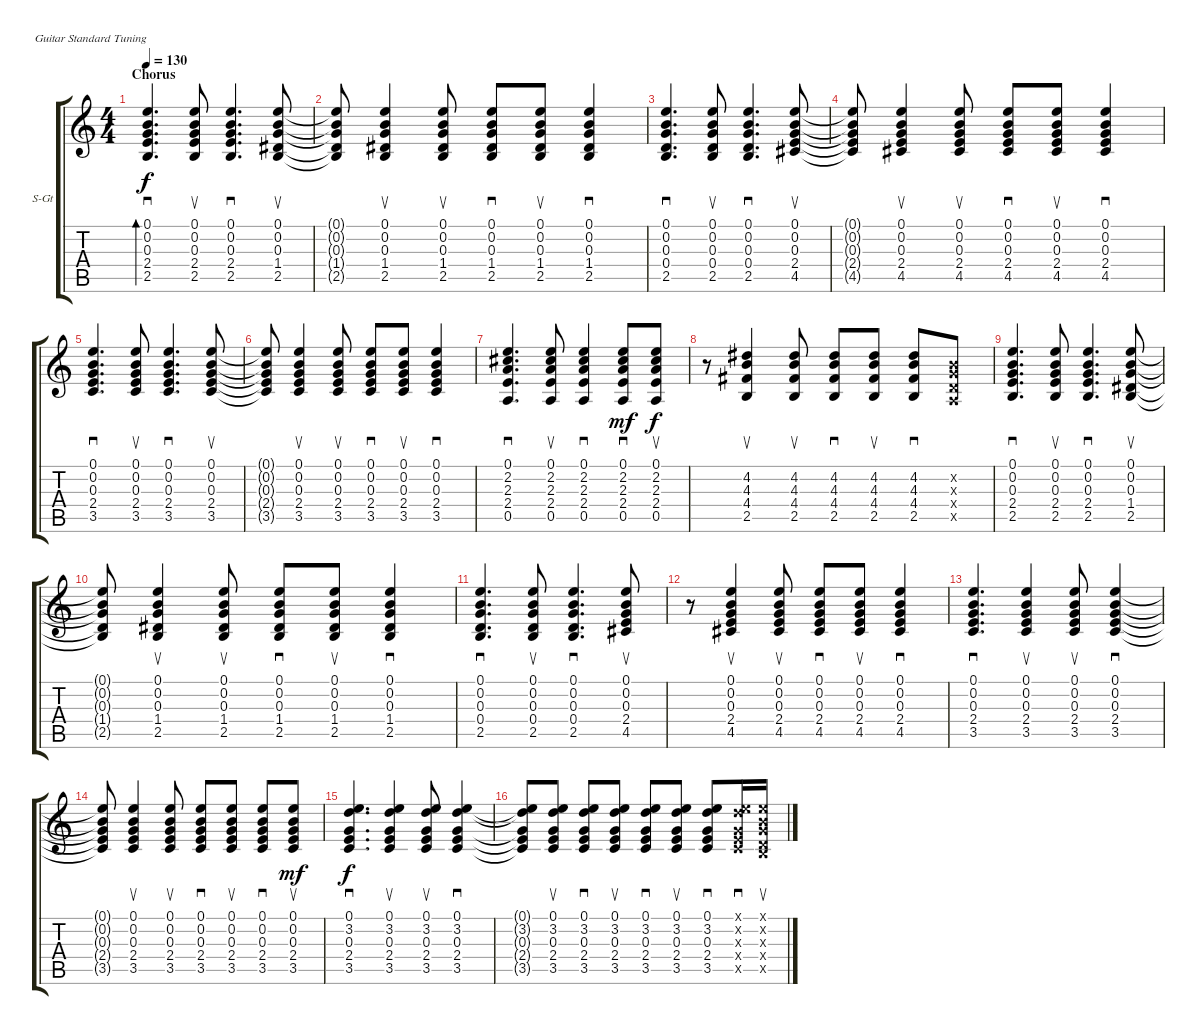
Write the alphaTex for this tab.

\defaultSystemsLayout 4
\bracketExtendMode groupsimilarinstruments
\firstSystemTrackNameOrientation horizontal
\otherSystemsTrackNameOrientation horizontal
\track ("Steel Guitar" "S-Gt") {instrument acousticguitarsteel}
\staff {score tabs}
\tuning (E4 B3 G3 D3 A2 E2)
\ts (4 4)
\section ("" "Chorus")
\tempo 130
\clef g2
\ks c
(2.5 2.4 0.3 0.2 0.1).4{d sd bd 232 dy f} (2.5 2.4 0.3 0.2 0.1).8{su} (2.5 2.4 0.3 0.2 0.1).4{d sd} (2.5 1.4 0.3 0.2 0.1).8{su} |
(2.5{t} 1.4{t} 0.3{t} 0.2{t} 0.1{t}).8 (2.5 1.4 0.3 0.2 0.1).4{su} (2.5 1.4 0.3 0.2 0.1).8{su} (2.5 1.4 0.3 0.2 0.1).8{sd} (2.5 1.4 0.3 0.2 0.1).8{su} (2.5 1.4 0.3 0.2 0.1).4{sd} |
(2.5 0.4 0.3 0.2 0.1).4{d sd} (2.5 0.4 0.3 0.2 0.1).8{su} (2.5 0.4 0.3 0.2 0.1).4{d sd} (4.5 2.4 0.3 0.2 0.1).8{su} |
(4.5{t} 2.4{t} 0.3{t} 0.2{t} 0.1{t}).8 (4.5 2.4 0.3 0.2 0.1).4{su} (4.5 2.4 0.3 0.2 0.1).8{su} (4.5 2.4 0.3 0.2 0.1).8{sd} (4.5 2.4 0.3 0.2 0.1).8{su} (4.5 2.4 0.3 0.2 0.1).4{sd} |
(3.5 2.4 0.3 0.2 0.1).4{d sd} (3.5 2.4 0.3 0.2 0.1).8{su} (3.5 2.4 0.3 0.2 0.1).4{d sd} (3.5 2.4 0.3 0.2 0.1).8{su} |
(3.5{t} 2.4{t} 0.3{t} 0.2{t} 0.1{t}).8 (3.5 2.4 0.3 0.2 0.1).4{su} (3.5 2.4 0.3 0.2 0.1).8{su} (3.5 2.4 0.3 0.2 0.1).8{sd} (3.5 2.4 0.3 0.2 0.1).8{su} (3.5 2.4 0.3 0.2 0.1).4{sd} |
(0.5 2.4 2.3 2.2 0.1).4{d sd} (0.5 2.4 2.3 2.2 0.1).8{su} (0.5 2.4 2.3 2.2 0.1).4{sd} (0.5 2.4 2.3 2.2 0.1).8{sd dy mf} (0.5 2.4 2.3 2.2 0.1).8{su dy f} |
r.8 (2.5 4.4 4.3 4.2).4{su} (2.5 4.4 4.3 4.2).8{su} (2.5 4.4 4.3 4.2).8{sd} (2.5 4.4 4.3 4.2).8{su} (2.5 4.4 4.3 4.2).8{sd} (0.5{x} 0.4{x} 0.3{x} 0.2{x}).8 |
(2.5 2.4 0.3 0.2 0.1).4{d sd} (2.5 2.4 0.3 0.2 0.1).8{su} (2.5 2.4 0.3 0.2 0.1).4{d sd} (2.5 1.4 0.3 0.2 0.1).8{su} |
(2.5{t} 1.4{t} 0.3{t} 0.2{t} 0.1{t}).8 (2.5 1.4 0.3 0.2 0.1).4{su} (2.5 1.4 0.3 0.2 0.1).8{su} (2.5 1.4 0.3 0.2 0.1).8{sd} (2.5 1.4 0.3 0.2 0.1).8{su} (2.5 1.4 0.3 0.2 0.1).4{sd} |
(2.5 0.4 0.3 0.2 0.1).4{d sd} (2.5 0.4 0.3 0.2 0.1).8{su} (2.5 0.4 0.3 0.2 0.1).4{d sd} (4.5 2.4 0.3 0.2 0.1).8{su} |
r.8 (4.5 2.4 0.3 0.2 0.1).4{su} (4.5 2.4 0.3 0.2 0.1).8{su} (4.5 2.4 0.3 0.2 0.1).8{sd} (4.5 2.4 0.3 0.2 0.1).8{su} (4.5 2.4 0.3 0.2 0.1).4{sd} |
(3.5 2.4 0.3 0.2 0.1).4{d sd} (3.5 2.4 0.3 0.2 0.1).4{su} (3.5 2.4 0.3 0.2 0.1).8{su} (3.5 2.4 0.3 0.2 0.1).4{sd} |
(3.5{t} 2.4{t} 0.3{t} 0.2{t} 0.1{t}).8 (3.5 2.4 0.3 0.2 0.1).4{su} (3.5 2.4 0.3 0.2 0.1).8{su} (3.5 2.4 0.3 0.2 0.1).8{sd} (3.5 2.4 0.3 0.2 0.1).8{su} (3.5 2.4 0.3 0.2 0.1).8{sd} (3.5 2.4 0.3 0.2 0.1).8{su dy mf} |
(3.5 2.4 0.3 3.2 0.1).4{d sd dy f} (3.5 2.4 0.3 3.2 0.1).4{su} (3.5 2.4 0.3 3.2 0.1).8{su} (3.5 2.4 0.3 3.2 0.1).4{sd} |
(3.5{t} 2.4{t} 0.3{t} 3.2{t} 0.1{t}).8 (3.5 2.4 0.3 3.2 0.1).8{su} (3.5 2.4 0.3 3.2 0.1).8{sd} (3.5 2.4 0.3 3.2 0.1).8{su} (3.5 2.4 0.3 3.2 0.1).8{sd} (3.5 2.4 0.3 3.2 0.1).8{su} (3.5 2.4 0.3 3.2 0.1).8{sd} (3.5{x} 2.4{x} 0.3{x} 3.2{x} 0.1{x}).16{sd} (2.5{x} 0.4{x} 0.3{x} 0.2{x} 0.1{x}).16{su}
